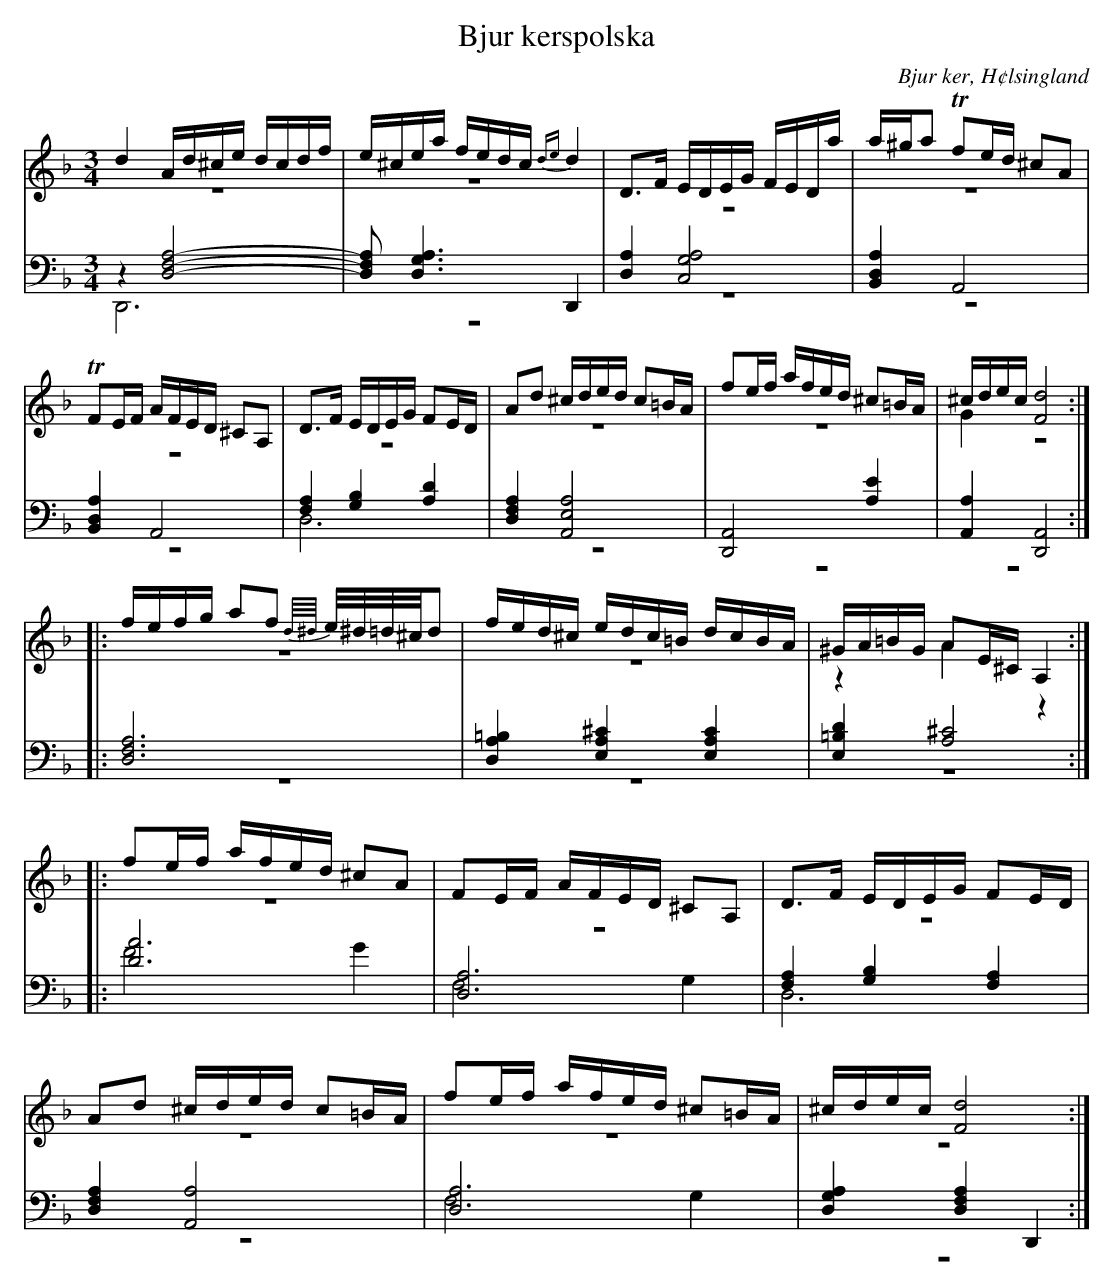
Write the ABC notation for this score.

X:1
T: Bjur kerspolska
O: Bjur ker, H¢lsingland
M: 3/4
L: 1/16
K: Dm
V:1
V:2 merge
V:3
V:4 merge
V:1
d4 Ad^ce dcdf |e^cea fedc {de}d4|D2>F2 EDEG FEDa|a^ga2 Tf2ed ^c2A2|
TF2EF AFED ^C2A,2|D2>F2 EDEG F2ED|A2d2 ^cded c2=BA|f2ef afed ^c2=BA|^cdec [F8d8]:|
|:fefg a2f2 {d//^d//}e/^d/=d/^c/d2 |fed^c edc=B dcBA|^GA=BG A2E^C A,4:|
|:f2ef afed ^c2A2|F2EF AFED ^C2A,2|D2>F2 EDEG F2ED|
A2d2 ^cded c2=BA|f2ef afed ^c2=BA|^cdec [F8d8]:|
V:2
z12|z12|z12|z12|
z12|z12|z12|z12|G4 z8:|
|:z12|z12|z4 A4 z4:|
|:z12|z12|z12|
z12|z12|z12:|
V:3 clef=bass
z4 [D,8F,8 A,8]-|[D,2F,2 A,2] [D,6G,6A,6] D,,4|[D,4A,4] [C,8G,8A,8]|[B,,4D,4A,4] A,,8|
[B,,4D,4A,4] A,,8|[F,4A,4] [G,4B,4] [A,4D4]|[D,4F,4A,4] [A,,8E,8A,8]|[D,,8A,,8] [A,4E4]|[A,,4A,4] [D,,8A,,8]:|
|:[D,12F,12A,12]|[D,4A,4=B,4] [E,4A,4^C4] [E,4A,4C4]|[E,4=B,4D4] [A,8^C8]:|
|:[D12A12]|[D,12A,12]|[F,4A,4] [G,4B,4] [F,4A,4]|
[D,4F,4A,4] [A,,8A,8]|[D,12A,12]|[D,4G,4A,4] [D,4F,4A,4] D,,4:|
V:4 clef=bass
D,,12|z12|z12|z12|
z12|D,12|z12|z12|z12:|
|:z12|z12|z12:|
|:F8 G4|F,8 G,4|D,12|
z12|F,8 G,4|z12:|
